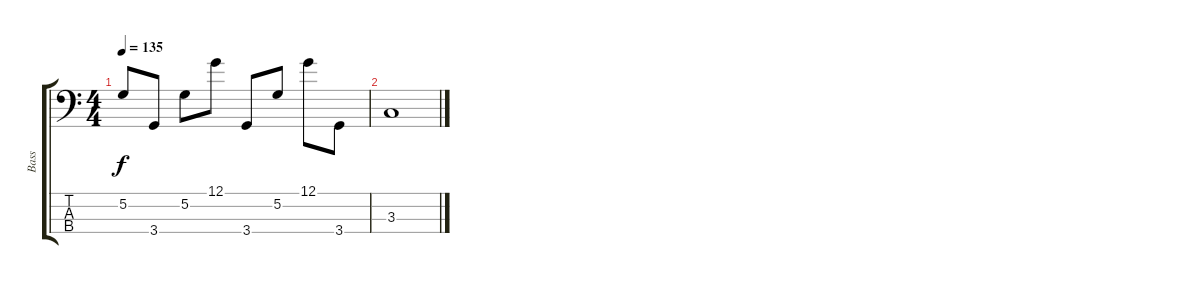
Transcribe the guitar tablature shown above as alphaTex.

\track ("Bass" "Bass") {instrument electricbassfinger}
\staff {score tabs}
\tuning (G2 D2 A1 E1) {hide}
\ts (4 4)
\tempo 135
\clef f4
\ks c
5.2.8{dy f} 3.4.8 5.2.8 12.1.8 3.4.8 5.2.8 12.1.8 3.4.8 |
3.3.1
